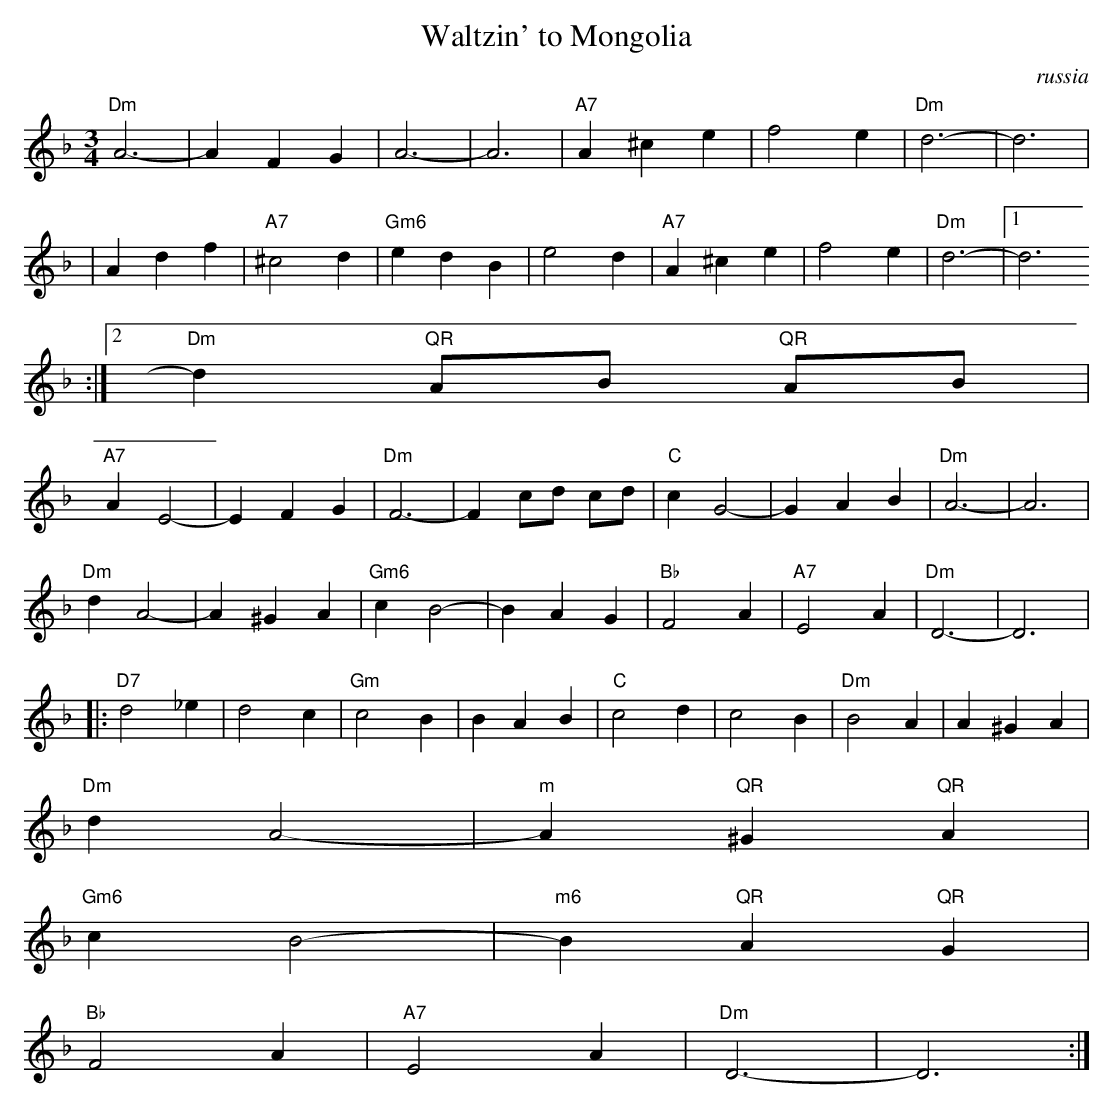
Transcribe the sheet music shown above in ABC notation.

X:1
T:Waltzin' to Mongolia
O:russia
M:3/4
L:1/4
K:Dm
\def\QR{\lower4pt\hbox{\kern3pt\musicsmallfont\char62}}
"Dm" A3-|A F G| A3-| A3| "A7" A^ce| f2 e|"Dm" d3-|d3|
|Adf| "A7" ^c2d| "Gm6" edB| e2d| "A7" A^ce| f2 e|"Dm" d3-|1d3
:|2 "Dm" d "\QR" A/2B/2 "\QR" A/2B/2 |
"A7" AE2-|EFG| "Dm" F3-|F c/2d/2 c/2d/2| "C" c G2-|GAB|"Dm" A3-|A3|
"Dm" dA2-|A^GA|"Gm6" cB2-|B AG|"Bb" F2A|"A7" E2A|"Dm" D3-|D3|:
"D7" d2 _e| d2 c| "Gm" c2B| BAB| "C" c2d|c2B| "Dm" B2A|A^GA|
"Dm" d A2-| "m" A "\QR" ^G "\QR" A|
"Gm6" c B2-| "m6" B "\QR" A "\QR" G|
"Bb" F2A| "A7"E2A| "Dm" D3-|D3:|
